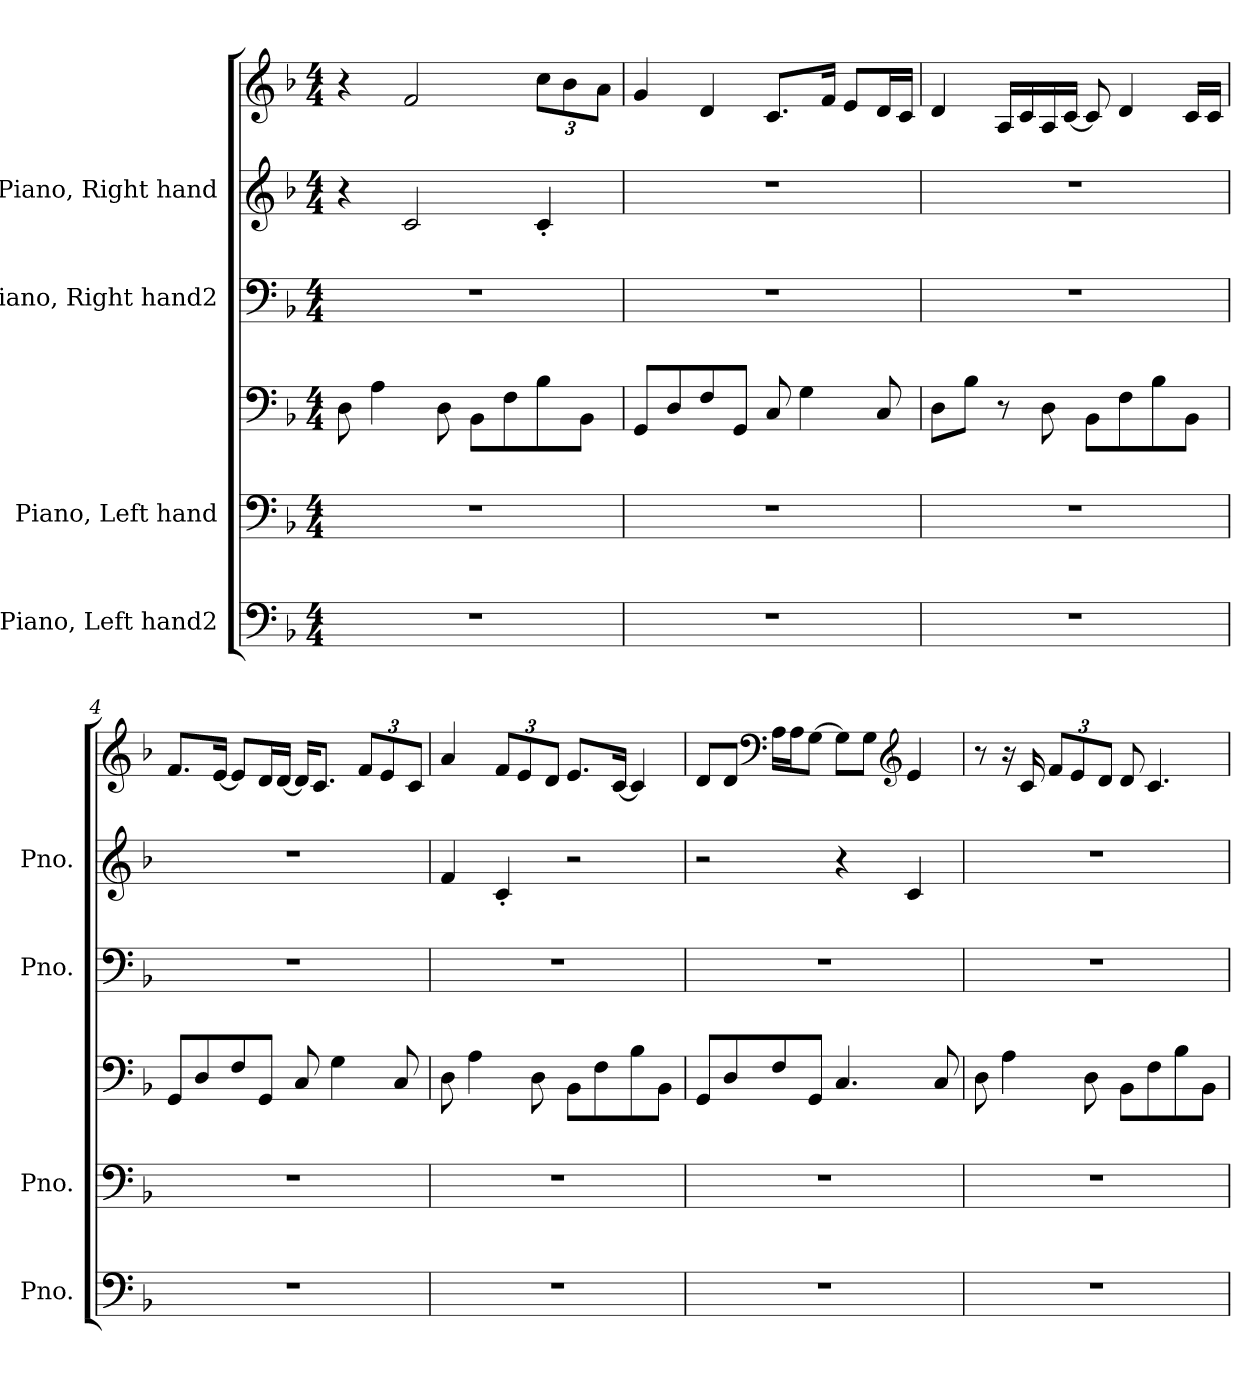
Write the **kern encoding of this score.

**kern	**kern	**kern	**kern	**kern	**kern
*part4	*part3	*part3	*part2	*part1	*part1
*staff6	*staff5	*staff4	*staff3	*staff2	*staff1
*I"Piano, Left hand2	*I"Piano, Left hand	*	*I"Piano, Right hand2	*I"Piano, Right hand	*
*I'Pno.	*I'Pno.	*	*I'Pno.	*I'Pno.	*
*clefF4	*clefF4	*clefF4	*clefF4	*clefG2	*clefG2
*k[b-]	*k[b-]	*k[b-]	*k[b-]	*k[b-]	*k[b-]
*M4/4	*M4/4	*M4/4	*M4/4	*M4/4	*M4/4
*MM78	*MM78	*MM78	*MM78	*MM78	*MM78
=1	=1	=1	=1	=1	=1
1r	1r	8D\	1r	4r	4r
.	.	4A\	.	.	.
.	.	.	.	2c/	2f/
.	.	8D\	.	.	.
.	.	8BB-\L	.	.	.
.	.	8F\	.	.	.
*	*	*	*	*	*Xbrackettup
.	.	8B-\	.	4c'/	12cc\L
.	.	.	.	.	12b-\
.	.	8BB-\J	.	.	.
.	.	.	.	.	12a\J
=2	=2	=2	=2	=2	=2
1r	1r	8GG/L	1r	1r	4g/
.	.	8D/	.	.	.
.	.	8F/	.	.	4d/
.	.	8GG/J	.	.	.
.	.	8C/	.	.	8.c/L
.	.	4G\	.	.	.
.	.	.	.	.	16f/Jk
.	.	.	.	.	8e/L
.	.	8C/	.	.	16d/L
.	.	.	.	.	16c/JJ
!!LO:LB:g=z
=3	=3	=3	=3	=3	=3
1r	1r	8D\L	1r	1r	4d/
.	.	8B-\J	.	.	.
.	.	8r	.	.	16A/LL
.	.	.	.	.	16c/
.	.	8D\	.	.	16A/
.	.	.	.	.	[16c/JJ
.	.	8BB-\L	.	.	8c/]
.	.	8F\	.	.	4d/
.	.	8B-\	.	.	.
.	.	8BB-\J	.	.	16c/LL
.	.	.	.	.	16c/JJ
=4	=4	=4	=4	=4	=4
1r	1r	8GG/L	1r	1r	8.f/L
.	.	8D/	.	.	.
.	.	.	.	.	[16e/Jk
.	.	8F/	.	.	8e/L]
.	.	8GG/J	.	.	16d/L
.	.	.	.	.	[16d/JJ
.	.	8C/	.	.	16d/KL]
.	.	.	.	.	8.c/J
.	.	4G\	.	.	.
.	.	.	.	.	12f/L
.	.	.	.	.	12e/
.	.	8C/	.	.	.
.	.	.	.	.	12c/J
=5	=5	=5	=5	=5	=5
1r	1r	8D\	1r	4f/	4a/
.	.	4A\	.	.	.
.	.	.	.	4c'/	12f/L
.	.	.	.	.	12e/
.	.	8D\	.	.	.
.	.	.	.	.	12d/J
.	.	8BB-\L	.	2r	8.e/L
.	.	8F\	.	.	.
.	.	.	.	.	[16c/Jk
.	.	8B-\	.	.	4c/]
.	.	8BB-\J	.	.	.
!!LO:PB:g=z
=6	=6	=6	=6	=6	=6
1r	1r	8GG/L	1r	2r	8d/L
.	.	8D/	.	.	8d/J
*	*	*	*	*	*clefF4
.	.	8F/	.	.	16A\LL
.	.	.	.	.	16A\J
.	.	8GG/J	.	.	[8G\J
.	.	4.C/	.	4r	8G\L]
.	.	.	.	.	8G\J
*	*	*	*	*	*clefG2
.	.	.	.	4c/	4e/
.	.	8C/	.	.	.
=7	=7	=7	=7	=7	=7
1r	1r	8D\	1r	1r	8r
.	.	4A\	.	.	16r
.	.	.	.	.	16c/
.	.	.	.	.	12f/L
.	.	.	.	.	12e/
.	.	8D\	.	.	.
.	.	.	.	.	12d/J
.	.	8BB-\L	.	.	8d/
.	.	8F\	.	.	4.c/
.	.	8B-\	.	.	.
.	.	8BB-\J	.	.	.
=	=	=	=	=	=
*-	*-	*-	*-	*-	*-
